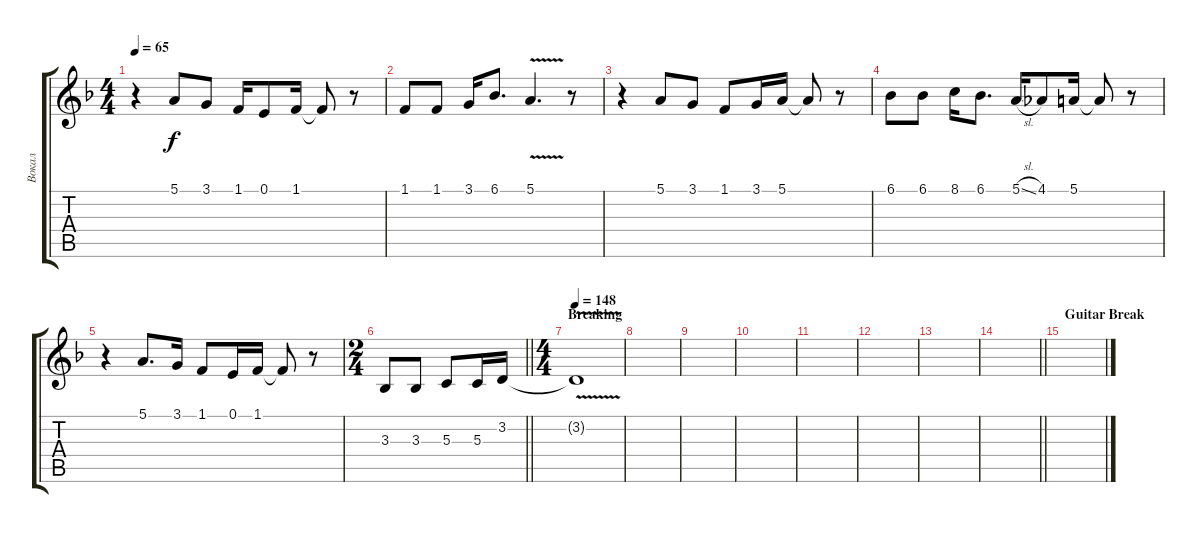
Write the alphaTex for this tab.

\track ("Вокал" "Вокал") {instrument fx5brightness}
\staff {score tabs}
\tuning (E4 B3 G3 D3 A2 D2) {hide}
\ts (4 4)
\tempo 65
\clef g2
\ks dminor
r.4{dy f} 5.1.8 3.1.8 1.1.16 0.1.8 1.1.16 1.1{t}.8 r.8 |
1.1.8 1.1.8 3.1.16 6.1.8{d} 5.1{v}.4{d} r.8 |
r.4 5.1.8 3.1.8 1.1.8 3.1.16 5.1.16 5.1{t}.8 r.8 |
6.1.8 6.1.8 8.1.16 6.1.8{d} 5.1{sl}.16 4.1.8 5.1.16 5.1{t}.8 r.8 |
r.4 5.1.8{d} 3.1.16 1.1.8 0.1.16 1.1.16 1.1{t}.8 r.8 |
\ts (2 4)
\barLineRight lightlight
3.3.8 3.3.8 5.3.8 5.3.16 3.2.16 |
\ts (4 4)
\section ("" "Breaking")
\tempo 148
3.2{v t}.1 |
|
|
|
|
|
|
\barLineRight lightlight
|
\section ("" "Guitar Break")
